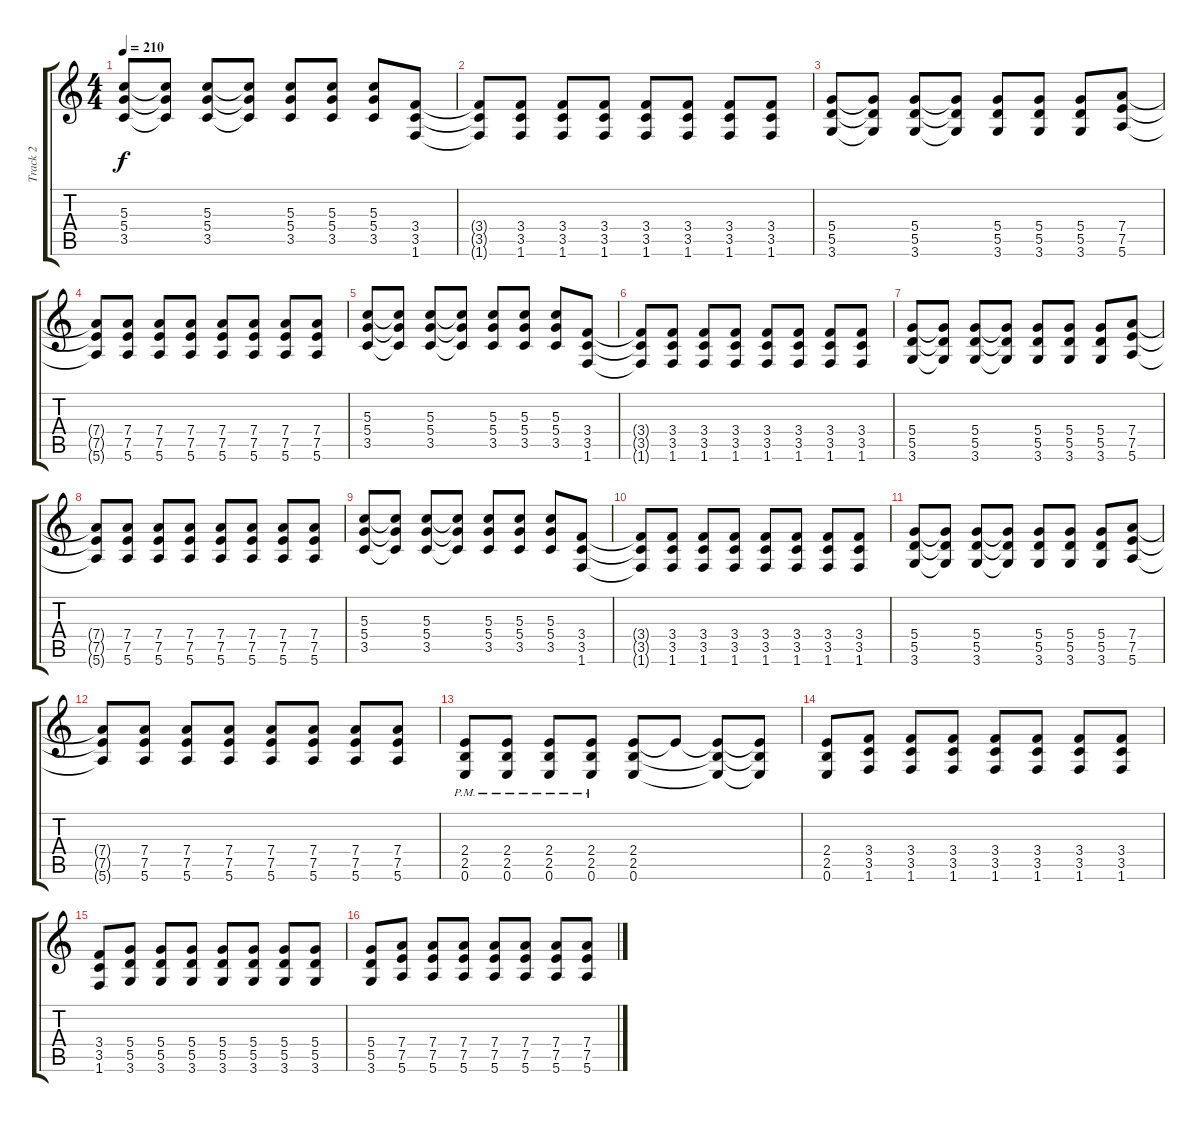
\track ("Track 2" "Track 2") {instrument distortionguitar}
\staff {score tabs}
\tuning (E4 B3 G3 D3 A2 E2) {hide}
\ts (4 4)
\tempo 210
\clef g2
\ks c
(5.3 5.4 3.5).8{dy f} (5.3{t} 5.4{t} 3.5{t}).8 (5.3 5.4 3.5).8 (5.3{t} 5.4{t} 3.5{t}).8 (5.3 5.4 3.5).8 (5.3 5.4 3.5).8 (5.3 5.4 3.5).8 (3.4 3.5 1.6).8 |
(3.4{t} 3.5{t} 1.6{t}).8 (3.4 3.5 1.6).8 (3.4 3.5 1.6).8 (3.4 3.5 1.6).8 (3.4 3.5 1.6).8 (3.4 3.5 1.6).8 (3.4 3.5 1.6).8 (3.4 3.5 1.6).8 |
(5.4 5.5 3.6).8 (5.4{t} 5.5{t} 3.6{t}).8 (5.4 5.5 3.6).8 (5.4{t} 5.5{t} 3.6{t}).8 (5.4 5.5 3.6).8 (5.4 5.5 3.6).8 (5.4 5.5 3.6).8 (7.4 7.5 5.6).8 |
(7.4{t} 7.5{t} 5.6{t}).8 (7.4 7.5 5.6).8 (7.4 7.5 5.6).8 (7.4 7.5 5.6).8 (7.4 7.5 5.6).8 (7.4 7.5 5.6).8 (7.4 7.5 5.6).8 (7.4 7.5 5.6).8 |
(5.3 5.4 3.5).8 (5.3{t} 5.4{t} 3.5{t}).8 (5.3 5.4 3.5).8 (5.3{t} 5.4{t} 3.5{t}).8 (5.3 5.4 3.5).8 (5.3 5.4 3.5).8 (5.3 5.4 3.5).8 (3.4 3.5 1.6).8 |
(3.4{t} 3.5{t} 1.6{t}).8 (3.4 3.5 1.6).8 (3.4 3.5 1.6).8 (3.4 3.5 1.6).8 (3.4 3.5 1.6).8 (3.4 3.5 1.6).8 (3.4 3.5 1.6).8 (3.4 3.5 1.6).8 |
(5.4 5.5 3.6).8 (5.4{t} 5.5{t} 3.6{t}).8 (5.4 5.5 3.6).8 (5.4{t} 5.5{t} 3.6{t}).8 (5.4 5.5 3.6).8 (5.4 5.5 3.6).8 (5.4 5.5 3.6).8 (7.4 7.5 5.6).8 |
(7.4{t} 7.5{t} 5.6{t}).8 (7.4 7.5 5.6).8 (7.4 7.5 5.6).8 (7.4 7.5 5.6).8 (7.4 7.5 5.6).8 (7.4 7.5 5.6).8 (7.4 7.5 5.6).8 (7.4 7.5 5.6).8 |
(5.3 5.4 3.5).8 (5.3{t} 5.4{t} 3.5{t}).8 (5.3 5.4 3.5).8 (5.3{t} 5.4{t} 3.5{t}).8 (5.3 5.4 3.5).8 (5.3 5.4 3.5).8 (5.3 5.4 3.5).8 (3.4 3.5 1.6).8 |
(3.4{t} 3.5{t} 1.6{t}).8 (3.4 3.5 1.6).8 (3.4 3.5 1.6).8 (3.4 3.5 1.6).8 (3.4 3.5 1.6).8 (3.4 3.5 1.6).8 (3.4 3.5 1.6).8 (3.4 3.5 1.6).8 |
(5.4 5.5 3.6).8 (5.4{t} 5.5{t} 3.6{t}).8 (5.4 5.5 3.6).8 (5.4{t} 5.5{t} 3.6{t}).8 (5.4 5.5 3.6).8 (5.4 5.5 3.6).8 (5.4 5.5 3.6).8 (7.4 7.5 5.6).8 |
(7.4{t} 7.5{t} 5.6{t}).8 (7.4 7.5 5.6).8 (7.4 7.5 5.6).8 (7.4 7.5 5.6).8 (7.4 7.5 5.6).8 (7.4 7.5 5.6).8 (7.4 7.5 5.6).8 (7.4 7.5 5.6).8 |
(2.4 2.5{pm} 0.6).8 (2.4 2.5{pm} 0.6).8 (2.4 2.5{pm} 0.6).8 (2.4 2.5{pm} 0.6).8 (2.4 2.5 0.6).8 2.4{t}.8 (2.4{t} 2.5{t} 0.6{t}).8 (2.4{t} 2.5{t} 0.6{t}).8 |
(2.4 2.5 0.6).8 (3.4 3.5 1.6).8 (3.4 3.5 1.6).8 (3.4 3.5 1.6).8 (3.4 3.5 1.6).8 (3.4 3.5 1.6).8 (3.4 3.5 1.6).8 (3.4 3.5 1.6).8 |
(3.4 3.5 1.6).8 (5.4 5.5 3.6).8 (5.4 5.5 3.6).8 (5.4 5.5 3.6).8 (5.4 5.5 3.6).8 (5.4 5.5 3.6).8 (5.4 5.5 3.6).8 (5.4 5.5 3.6).8 |
(5.4 5.5 3.6).8 (7.4 7.5 5.6).8 (7.4 7.5 5.6).8 (7.4 7.5 5.6).8 (7.4 7.5 5.6).8 (7.4 7.5 5.6).8 (7.4 7.5 5.6).8 (7.4 7.5 5.6).8
